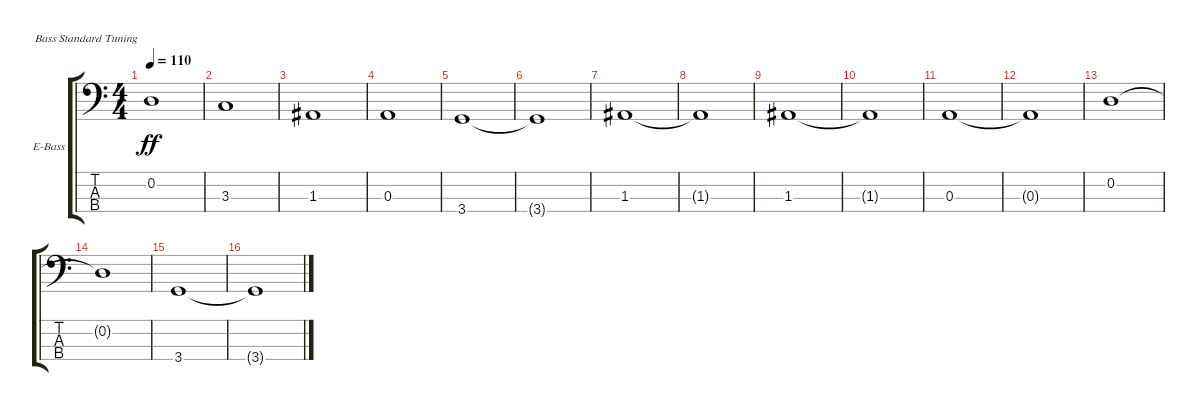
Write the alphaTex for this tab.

\defaultSystemsLayout 4
\bracketExtendMode groupsimilarinstruments
\firstSystemTrackNameOrientation horizontal
\otherSystemsTrackNameOrientation horizontal
\track ("O`Malley" "E-Bass") {instrument electricbassfinger}
\staff {score tabs}
\tuning (G2 D2 A1 E1)
\ts (4 4)
\tempo 110
\clef f4
\ks c
0.2.1{dy ff} |
3.3.1 |
1.3.1 |
0.3.1 |
3.4.1 |
3.4{t}.1 |
1.3.1 |
1.3{t}.1 |
1.3.1 |
1.3{t}.1 |
0.3.1 |
0.3{t}.1 |
0.2.1 |
0.2{t}.1 |
3.4.1 |
3.4{t}.1
